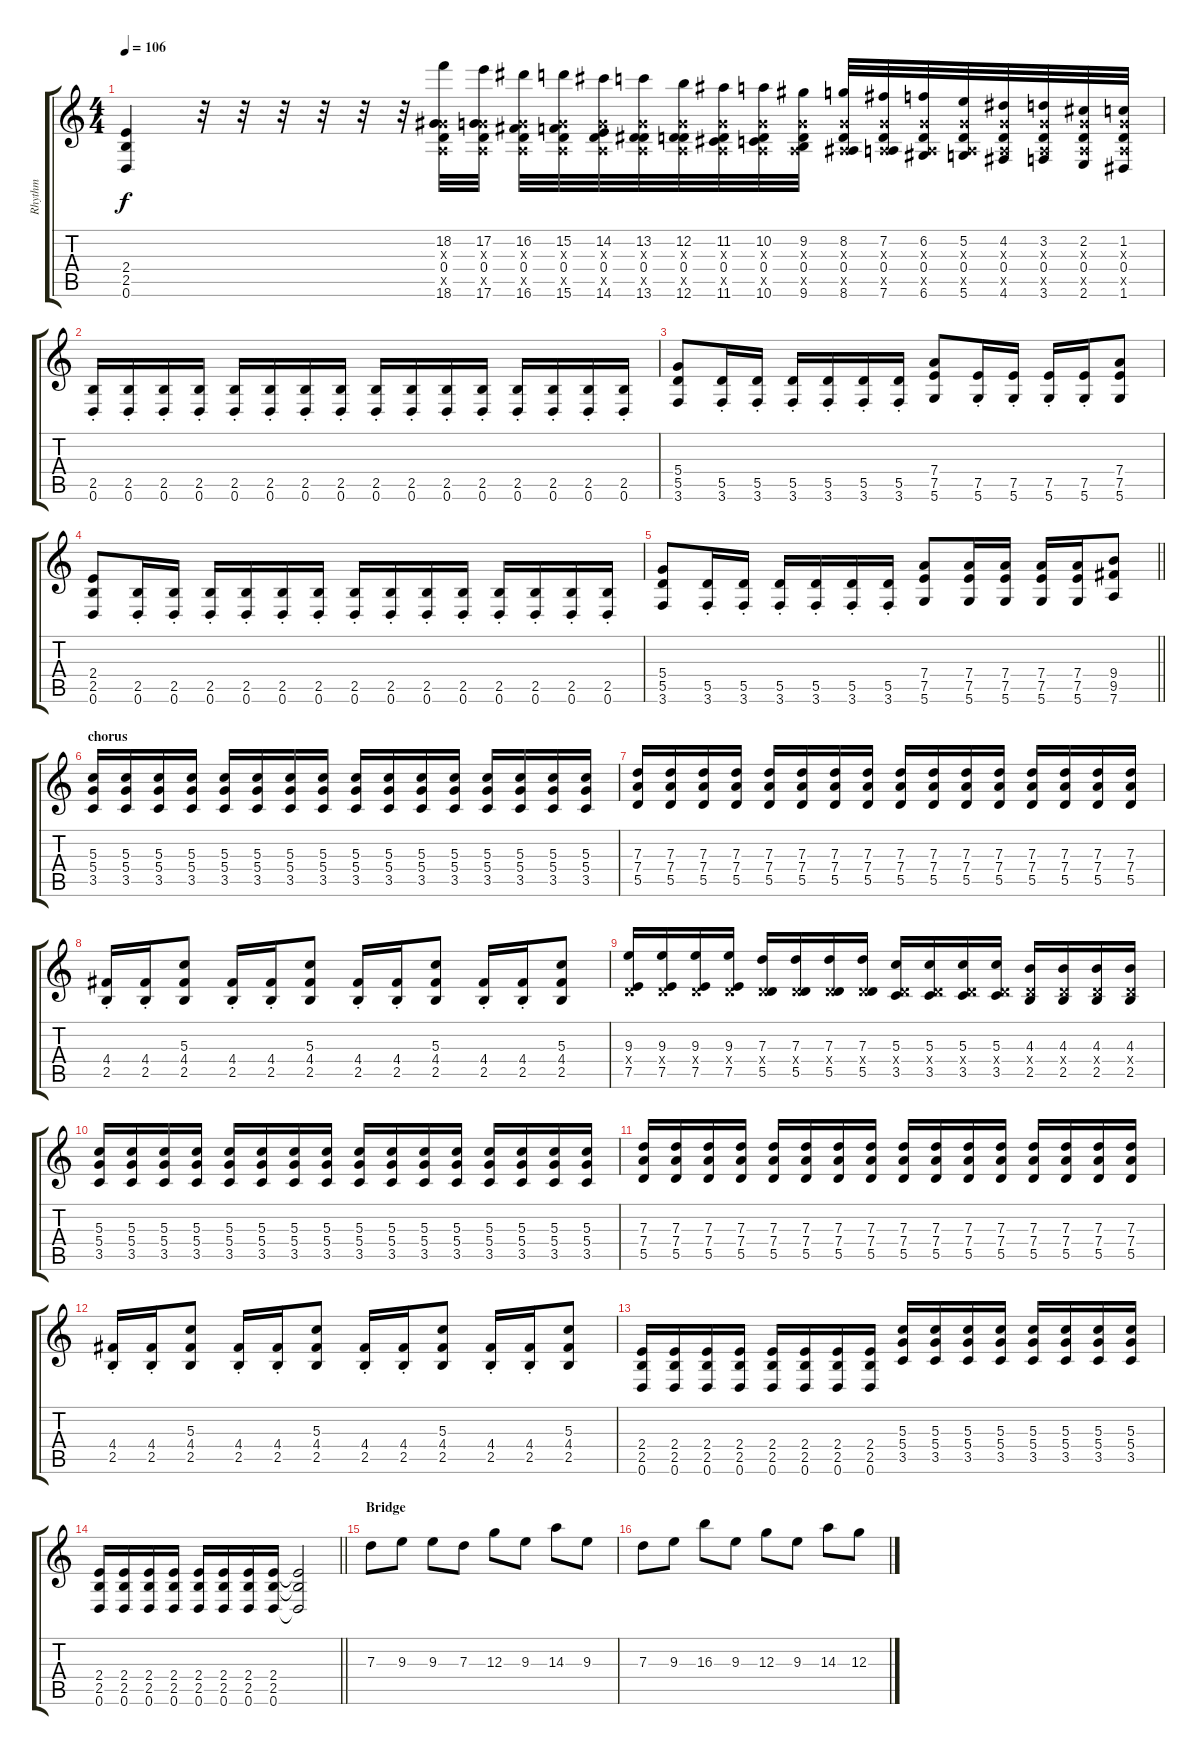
\track ("Rhythm" "Rhythm") {instrument overdrivenguitar}
\staff {score tabs}
\tuning (E4 B3 G3 D3 A2 D2) {hide}
\ts (4 4)
\tempo 106
\clef g2
\ks c
(2.4{t} 2.5{t} 0.6{t}).4{dy f} r.32 r.32 r.32 r.32 r.32 r.32 (18.2 0.3{x} 0.4 0.5{x} 18.6).32 (17.2 0.3{x} 0.4 0.5{x} 17.6).32 (16.2 0.3{x} 0.4 0.5{x} 16.6).32 (15.2 0.3{x} 0.4 0.5{x} 15.6).32 (14.2 0.3{x} 0.4 0.5{x} 14.6).32 (13.2 0.3{x} 0.4 0.5{x} 13.6).32 (12.2 0.3{x} 0.4 0.5{x} 12.6).32 (11.2 0.3{x} 0.4 0.5{x} 11.6).32 (10.2 0.3{x} 0.4 0.5{x} 10.6).32 (9.2 0.3{x} 0.4 0.5{x} 9.6).32 (8.2 0.3{x} 0.4 0.5{x} 8.6).32 (7.2 0.3{x} 0.4 0.5{x} 7.6).32 (6.2 0.3{x} 0.4 0.5{x} 6.6).32 (5.2 0.3{x} 0.4 0.5{x} 5.6).32 (4.2 0.3{x} 0.4 0.5{x} 4.6).32 (3.2 0.3{x} 0.4 0.5{x} 3.6).32 (2.2 0.3{x} 0.4 0.5{x} 2.6).32 (1.2 0.3{x} 0.4 0.5{x} 1.6).32 |
(2.5{st} 0.6{st}).16{volume 15} (2.5{st} 0.6{st}).16 (2.5{st} 0.6{st}).16 (2.5{st} 0.6{st}).16 (2.5{st} 0.6{st}).16 (2.5{st} 0.6{st}).16 (2.5{st} 0.6{st}).16 (2.5{st} 0.6{st}).16 (2.5{st} 0.6{st}).16 (2.5{st} 0.6{st}).16 (2.5{st} 0.6{st}).16 (2.5{st} 0.6{st}).16 (2.5{st} 0.6{st}).16 (2.5{st} 0.6{st}).16 (2.5{st} 0.6{st}).16 (2.5{st} 0.6{st}).16 |
(5.4 5.5 3.6).8 (5.5{st} 3.6{st}).16 (5.5{st} 3.6{st}).16 (5.5{st} 3.6{st}).16 (5.5{st} 3.6{st}).16 (5.5{st} 3.6{st}).16 (5.5{st} 3.6{st}).16 (7.4 7.5 5.6).8 (7.5{st} 5.6{st}).16 (7.5{st} 5.6{st}).16 (7.5{st} 5.6{st}).16 (7.5{st} 5.6{st}).16 (7.4 7.5 5.6).8 |
(2.4 2.5 0.6).8{volume 15} (2.5{st} 0.6{st}).16 (2.5{st} 0.6{st}).16 (2.5{st} 0.6{st}).16 (2.5{st} 0.6{st}).16 (2.5{st} 0.6{st}).16 (2.5{st} 0.6{st}).16 (2.5{st} 0.6{st}).16 (2.5{st} 0.6{st}).16 (2.5{st} 0.6{st}).16 (2.5{st} 0.6{st}).16 (2.5{st} 0.6{st}).16 (2.5{st} 0.6{st}).16 (2.5{st} 0.6{st}).16 (2.5{st} 0.6{st}).16 |
\barLineRight lightlight
(5.4 5.5 3.6).8 (5.5{st} 3.6{st}).16 (5.5{st} 3.6{st}).16 (5.5{st} 3.6{st}).16 (5.5{st} 3.6{st}).16 (5.5{st} 3.6{st}).16 (5.5{st} 3.6{st}).16 (7.4 7.5 5.6).8 (7.4 7.5 5.6).16 (7.4 7.5 5.6).16 (7.4 7.5 5.6).16 (7.4 7.5 5.6).16 (9.4 9.5 7.6).8 |
\section ("" "chorus")
(5.3 5.4 3.5).16 (5.3 5.4 3.5).16 (5.3 5.4 3.5).16 (5.3 5.4 3.5).16 (5.3 5.4 3.5).16 (5.3 5.4 3.5).16 (5.3 5.4 3.5).16 (5.3 5.4 3.5).16 (5.3 5.4 3.5).16 (5.3 5.4 3.5).16 (5.3 5.4 3.5).16 (5.3 5.4 3.5).16 (5.3 5.4 3.5).16 (5.3 5.4 3.5).16 (5.3 5.4 3.5).16 (5.3 5.4 3.5).16 |
(7.3 7.4 5.5).16 (7.3 7.4 5.5).16 (7.3 7.4 5.5).16 (7.3 7.4 5.5).16 (7.3 7.4 5.5).16 (7.3 7.4 5.5).16 (7.3 7.4 5.5).16 (7.3 7.4 5.5).16 (7.3 7.4 5.5).16 (7.3 7.4 5.5).16 (7.3 7.4 5.5).16 (7.3 7.4 5.5).16 (7.3 7.4 5.5).16 (7.3 7.4 5.5).16 (7.3 7.4 5.5).16 (7.3 7.4 5.5).16 |
(4.4{st} 2.5{st}).16 (4.4{st} 2.5{st}).16 (5.3 4.4 2.5).8 (4.4{st} 2.5{st}).16 (4.4{st} 2.5{st}).16 (5.3 4.4 2.5).8 (4.4{st} 2.5{st}).16 (4.4{st} 2.5{st}).16 (5.3 4.4 2.5).8 (4.4{st} 2.5{st}).16 (4.4{st} 2.5{st}).16 (5.3 4.4 2.5).8 |
(9.3 0.4{x} 7.5).16 (9.3 0.4{x} 7.5).16 (9.3 0.4{x} 7.5).16 (9.3 0.4{x} 7.5).16 (7.3 0.4{x} 5.5).16 (7.3 0.4{x} 5.5).16 (7.3 0.4{x} 5.5).16 (7.3 0.4{x} 5.5).16 (5.3 0.4{x} 3.5).16 (5.3 0.4{x} 3.5).16 (5.3 0.4{x} 3.5).16 (5.3 0.4{x} 3.5).16 (4.3 0.4{x} 2.5).16 (4.3 0.4{x} 2.5).16 (4.3 0.4{x} 2.5).16 (4.3 0.4{x} 2.5).16 |
(5.3 5.4 3.5).16 (5.3 5.4 3.5).16 (5.3 5.4 3.5).16 (5.3 5.4 3.5).16 (5.3 5.4 3.5).16 (5.3 5.4 3.5).16 (5.3 5.4 3.5).16 (5.3 5.4 3.5).16 (5.3 5.4 3.5).16 (5.3 5.4 3.5).16 (5.3 5.4 3.5).16 (5.3 5.4 3.5).16 (5.3 5.4 3.5).16 (5.3 5.4 3.5).16 (5.3 5.4 3.5).16 (5.3 5.4 3.5).16 |
(7.3 7.4 5.5).16 (7.3 7.4 5.5).16 (7.3 7.4 5.5).16 (7.3 7.4 5.5).16 (7.3 7.4 5.5).16 (7.3 7.4 5.5).16 (7.3 7.4 5.5).16 (7.3 7.4 5.5).16 (7.3 7.4 5.5).16 (7.3 7.4 5.5).16 (7.3 7.4 5.5).16 (7.3 7.4 5.5).16 (7.3 7.4 5.5).16 (7.3 7.4 5.5).16 (7.3 7.4 5.5).16 (7.3 7.4 5.5).16 |
(4.4{st} 2.5{st}).16 (4.4{st} 2.5{st}).16 (5.3 4.4 2.5).8 (4.4{st} 2.5{st}).16 (4.4{st} 2.5{st}).16 (5.3 4.4 2.5).8 (4.4{st} 2.5{st}).16 (4.4{st} 2.5{st}).16 (5.3 4.4 2.5).8 (4.4{st} 2.5{st}).16 (4.4{st} 2.5{st}).16 (5.3 4.4 2.5).8 |
(2.4 2.5 0.6).16 (2.4 2.5 0.6).16 (2.4 2.5 0.6).16 (2.4 2.5 0.6).16 (2.4 2.5 0.6).16 (2.4 2.5 0.6).16 (2.4 2.5 0.6).16 (2.4 2.5 0.6).16 (5.3 5.4 3.5).16 (5.3 5.4 3.5).16 (5.3 5.4 3.5).16 (5.3 5.4 3.5).16 (5.3 5.4 3.5).16 (5.3 5.4 3.5).16 (5.3 5.4 3.5).16 (5.3 5.4 3.5).16 |
\barLineRight lightlight
(2.4 2.5 0.6).16 (2.4 2.5 0.6).16 (2.4 2.5 0.6).16 (2.4 2.5 0.6).16 (2.4 2.5 0.6).16 (2.4 2.5 0.6).16 (2.4 2.5 0.6).16 (2.4 2.5 0.6).16 (2.4{t} 2.5{t} 0.6{t}).2 |
\section ("" "Bridge")
7.3.8{volume 8} 9.3.8 9.3.8 7.3.8 12.3.8 9.3.8 14.3.8 9.3.8 |
7.3.8 9.3.8 16.3.8 9.3.8 12.3.8 9.3.8 14.3.8 12.3.8
